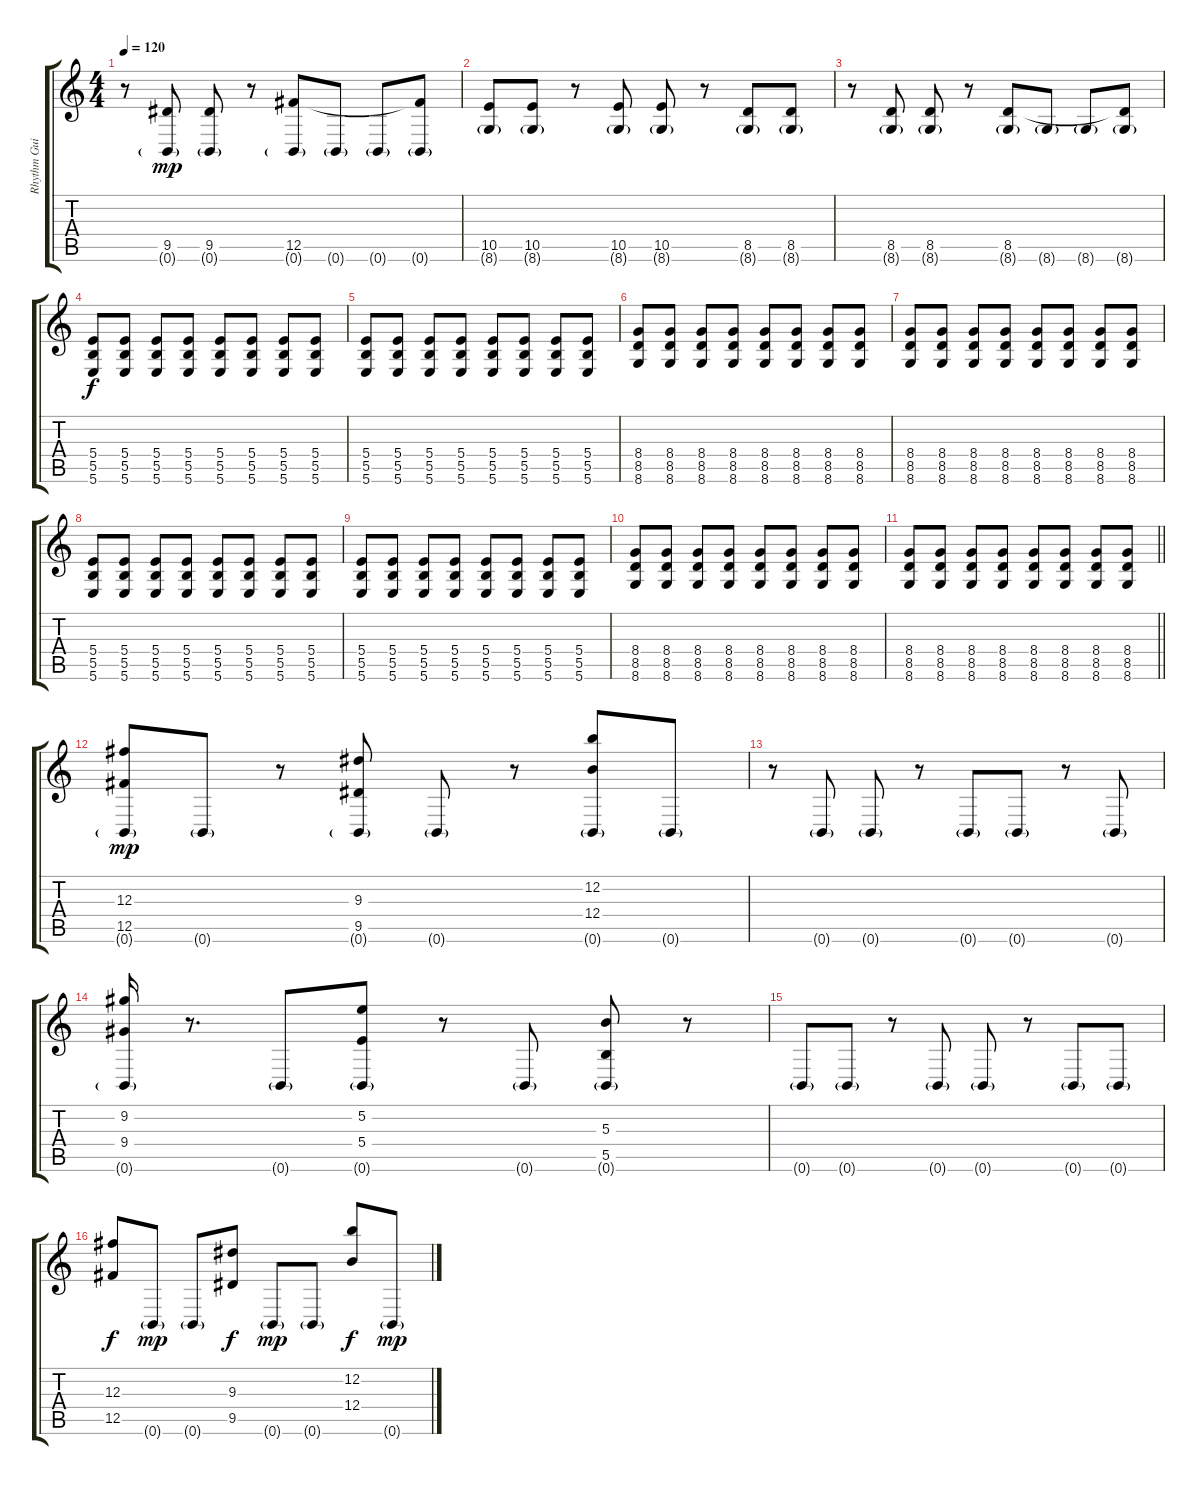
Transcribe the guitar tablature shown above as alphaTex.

\track ("Rhythm Guitar" "Rhythm Gui") {instrument distortionguitar}
\staff {score tabs}
\tuning (Eb4 B3 Gb3 B2 Gb2 B1) {hide}
\ts (4 4)
\tempo 120
\clef g2
\ks c
r.8{dy mp} (9.5 0.6{g}).8 (9.5 0.6{g}).8 r.8 (12.5 0.6{g}).8 0.6{g}.8 0.6{g}.8 (12.5{t} 0.6{g}).8 |
(10.5 8.6{g}).8 (10.5 8.6{g}).8 r.8 (10.5 8.6{g}).8 (10.5 8.6{g}).8 r.8 (8.5 8.6{g}).8 (8.5 8.6{g}).8 |
r.8 (8.5 8.6{g}).8 (8.5 8.6{g}).8 r.8 (8.5 8.6{g}).8 8.6{g}.8 8.6{g}.8 (8.5{t} 8.6{g}).8 |
(5.4 5.5 5.6).8{dy f} (5.4 5.5 5.6).8 (5.4 5.5 5.6).8 (5.4 5.5 5.6).8 (5.4 5.5 5.6).8 (5.4 5.5 5.6).8 (5.4 5.5 5.6).8 (5.4 5.5 5.6).8 |
(5.4 5.5 5.6).8 (5.4 5.5 5.6).8 (5.4 5.5 5.6).8 (5.4 5.5 5.6).8 (5.4 5.5 5.6).8 (5.4 5.5 5.6).8 (5.4 5.5 5.6).8 (5.4 5.5 5.6).8 |
(8.4 8.5 8.6).8 (8.4 8.5 8.6).8 (8.4 8.5 8.6).8 (8.4 8.5 8.6).8 (8.4 8.5 8.6).8 (8.4 8.5 8.6).8 (8.4 8.5 8.6).8 (8.4 8.5 8.6).8 |
(8.4 8.5 8.6).8 (8.4 8.5 8.6).8 (8.4 8.5 8.6).8 (8.4 8.5 8.6).8 (8.4 8.5 8.6).8 (8.4 8.5 8.6).8 (8.4 8.5 8.6).8 (8.4 8.5 8.6).8 |
(5.4 5.5 5.6).8 (5.4 5.5 5.6).8 (5.4 5.5 5.6).8 (5.4 5.5 5.6).8 (5.4 5.5 5.6).8 (5.4 5.5 5.6).8 (5.4 5.5 5.6).8 (5.4 5.5 5.6).8 |
(5.4 5.5 5.6).8 (5.4 5.5 5.6).8 (5.4 5.5 5.6).8 (5.4 5.5 5.6).8 (5.4 5.5 5.6).8 (5.4 5.5 5.6).8 (5.4 5.5 5.6).8 (5.4 5.5 5.6).8 |
(8.4 8.5 8.6).8 (8.4 8.5 8.6).8 (8.4 8.5 8.6).8 (8.4 8.5 8.6).8 (8.4 8.5 8.6).8 (8.4 8.5 8.6).8 (8.4 8.5 8.6).8 (8.4 8.5 8.6).8 |
\barLineRight lightlight
(8.4 8.5 8.6).8 (8.4 8.5 8.6).8 (8.4 8.5 8.6).8 (8.4 8.5 8.6).8 (8.4 8.5 8.6).8 (8.4 8.5 8.6).8 (8.4 8.5 8.6).8 (8.4 8.5 8.6).8 |
(12.3 12.5 0.6{g}).8{dy mp} 0.6{g}.8 r.8 (9.3 9.5 0.6{g}).8 0.6{g}.8 r.8 (12.2 12.4 0.6{g}).8 0.6{g}.8 |
r.8 0.6{g}.8 0.6{g}.8 r.8 0.6{g}.8 0.6{g}.8 r.8 0.6{g}.8 |
(9.2 9.4 0.6{g}).16 r.8{d} 0.6{g}.8 (5.2 5.4 0.6{g}).8 r.8 0.6{g}.8 (5.3 5.5 0.6{g}).8 r.8 |
0.6{g}.8 0.6{g}.8 r.8 0.6{g}.8 0.6{g}.8 r.8 0.6{g}.8 0.6{g}.8 |
(12.3 12.5).8{dy f} 0.6{g}.8{dy mp} 0.6{g}.8 (9.3 9.5).8{dy f} 0.6{g}.8{dy mp} 0.6{g}.8 (12.2 12.4).8{dy f} 0.6{g}.8{dy mp}
